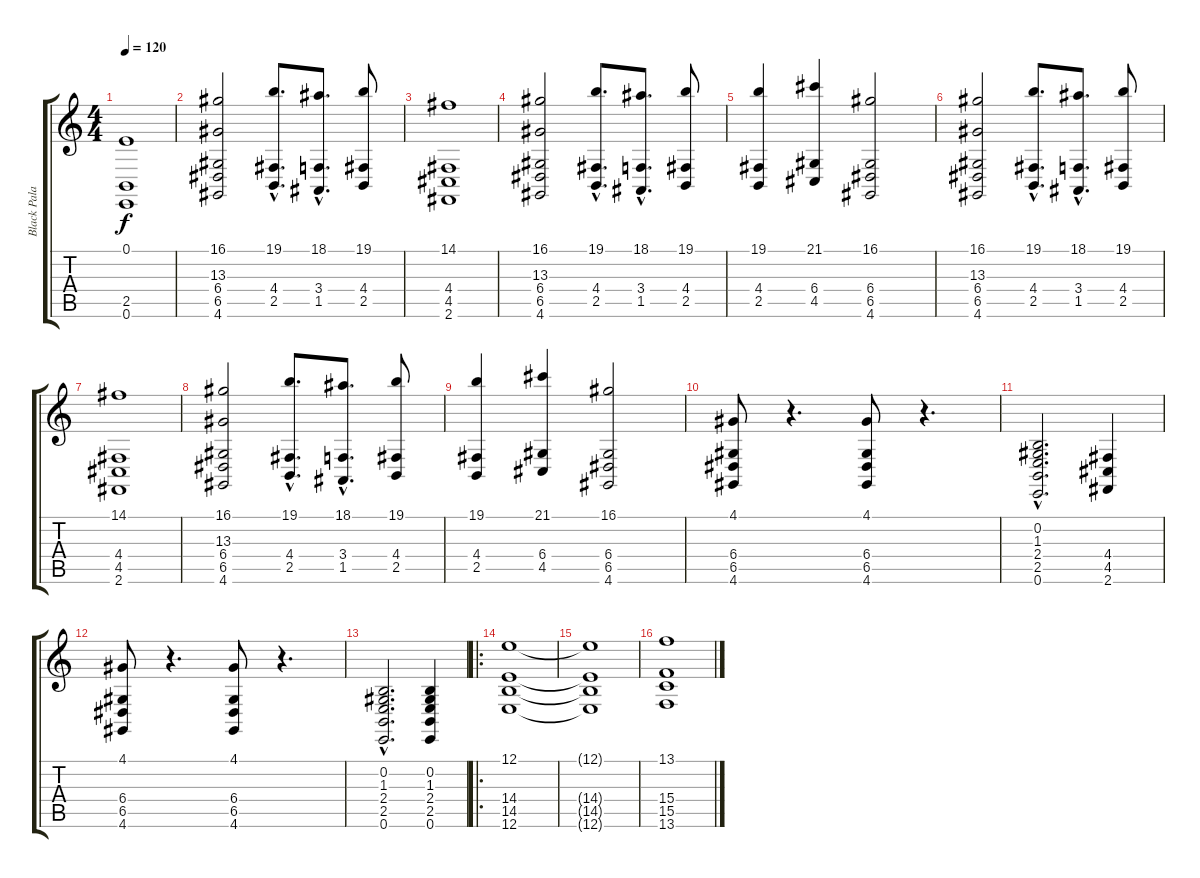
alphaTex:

\track ("Black Palace" "Black Pala") {instrument stringensemble1}
\staff {score tabs}
\tuning (E4 B3 G3 D3 A2 E2) {hide}
\ts (4 4)
\tempo 120
\clef g2
\ks c
(0.1 2.5 0.6).1{dy f} |
(16.1 13.3 6.4 6.5 4.6).2 (19.1{hac} 4.4{hac} 2.5{hac}).8{d} (18.1{hac} 3.4{hac} 1.5{hac}).8{d} (19.1 4.4 2.5).8 |
(14.1 4.4 4.5 2.6).1 |
(16.1 13.3 6.4 6.5 4.6).2 (19.1{hac} 4.4{hac} 2.5{hac}).8{d} (18.1{hac} 3.4{hac} 1.5{hac}).8{d} (19.1 4.4 2.5).8 |
(19.1 4.4 2.5).4 (21.1 6.4 4.5).4 (16.1 6.4 6.5 4.6).2 |
(16.1 13.3 6.4 6.5 4.6).2 (19.1{hac} 4.4{hac} 2.5{hac}).8{d} (18.1{hac} 3.4{hac} 1.5{hac}).8{d} (19.1 4.4 2.5).8 |
(14.1 4.4 4.5 2.6).1 |
(16.1 13.3 6.4 6.5 4.6).2 (19.1{hac} 4.4{hac} 2.5{hac}).8{d} (18.1{hac} 3.4{hac} 1.5{hac}).8{d} (19.1 4.4 2.5).8 |
(19.1 4.4 2.5).4 (21.1 6.4 4.5).4 (16.1 6.4 6.5 4.6).2 |
(4.1 6.4 6.5 4.6).8 r.4{d} (4.1 6.4 6.5 4.6).8 r.4{d} |
(0.2{hac} 1.3{hac} 2.4{hac} 2.5{hac} 0.6{hac}).2{d} (4.4 4.5 2.6).4 |
(4.1 6.4 6.5 4.6).8 r.4{d} (4.1 6.4 6.5 4.6).8 r.4{d} |
(0.2{hac} 1.3{hac} 2.4{hac} 2.5{hac} 0.6{hac}).2{d volume 10 balance 4} (0.2 1.3 2.4 2.5 0.6).4 |
\ro
(12.1 14.4 14.5 12.6).1 |
(12.1{t} 14.4{t} 14.5{t} 12.6{t}).1 |
(13.1 15.4 15.5 13.6).1
